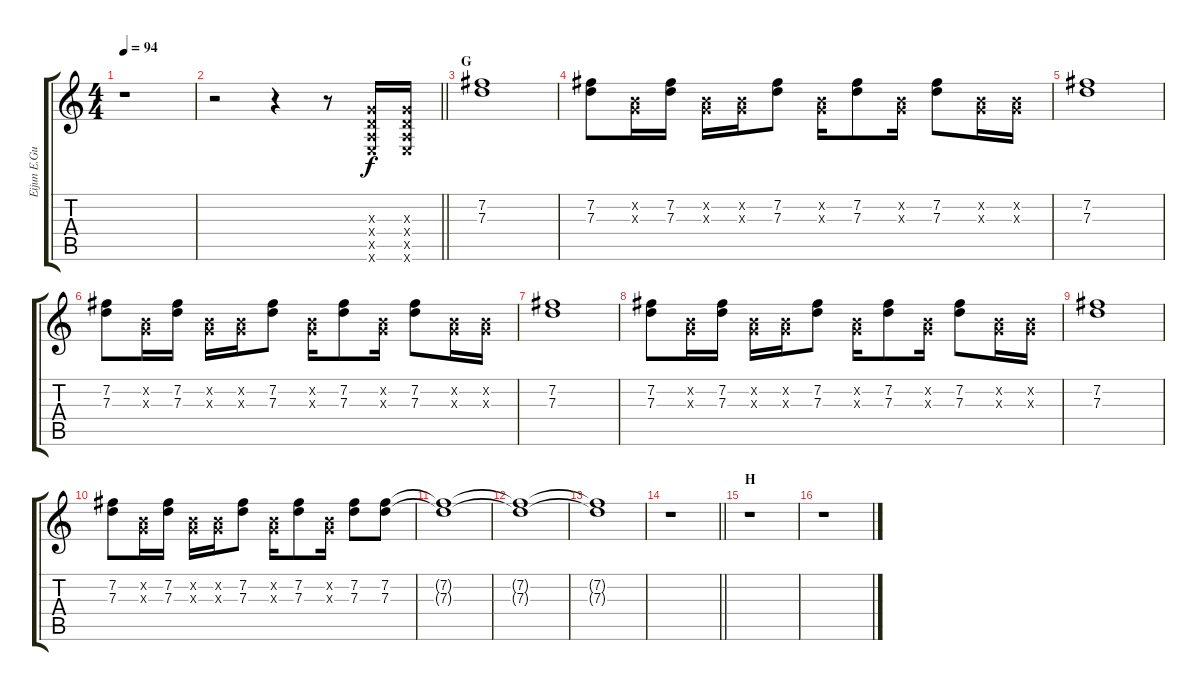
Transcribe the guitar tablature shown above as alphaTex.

\track ("Eijun E.Guitar IV" "Eijun E.Gu") {instrument distortionguitar}
\staff {score tabs}
\tuning (E4 B3 G3 D3 A2 E2) {hide}
\ts (4 4)
\tempo 94
\clef g2
\ks c
r.1{dy f} |
\barLineRight lightlight
r.2 r.4 r.8 (0.3{x} 0.4{x} 0.5{x} 0.6{x}).16 (0.3{x} 0.4{x} 0.5{x} 0.6{x}).16 |
\section ("" "G")
(7.2 7.3).1 |
(7.2 7.3).8 (0.2{x} 0.3{x}).16 (7.2 7.3).16 (0.2{x} 0.3{x}).16 (0.2{x} 0.3{x}).16 (7.2 7.3).8 (0.2{x} 0.3{x}).16 (7.2 7.3).8 (0.2{x} 0.3{x}).16 (7.2 7.3).8 (0.2{x} 0.3{x}).16 (0.2{x} 0.3{x}).16 |
(7.2 7.3).1 |
(7.2 7.3).8 (0.2{x} 0.3{x}).16 (7.2 7.3).16 (0.2{x} 0.3{x}).16 (0.2{x} 0.3{x}).16 (7.2 7.3).8 (0.2{x} 0.3{x}).16 (7.2 7.3).8 (0.2{x} 0.3{x}).16 (7.2 7.3).8 (0.2{x} 0.3{x}).16 (0.2{x} 0.3{x}).16 |
(7.2 7.3).1 |
(7.2 7.3).8 (0.2{x} 0.3{x}).16 (7.2 7.3).16 (0.2{x} 0.3{x}).16 (0.2{x} 0.3{x}).16 (7.2 7.3).8 (0.2{x} 0.3{x}).16 (7.2 7.3).8 (0.2{x} 0.3{x}).16 (7.2 7.3).8 (0.2{x} 0.3{x}).16 (0.2{x} 0.3{x}).16 |
(7.2 7.3).1 |
(7.2 7.3).8 (0.2{x} 0.3{x}).16 (7.2 7.3).16 (0.2{x} 0.3{x}).16 (0.2{x} 0.3{x}).16 (7.2 7.3).8 (0.2{x} 0.3{x}).16 (7.2 7.3).8 (0.2{x} 0.3{x}).16 (7.2 7.3).8 (7.2 7.3).8 |
(7.2{t} 7.3{t}).1 |
(7.2{t} 7.3{t}).1 |
(7.2{t} 7.3{t}).1 |
\barLineRight lightlight
r.1 |
\section ("" "H")
r.1 |
r.1
